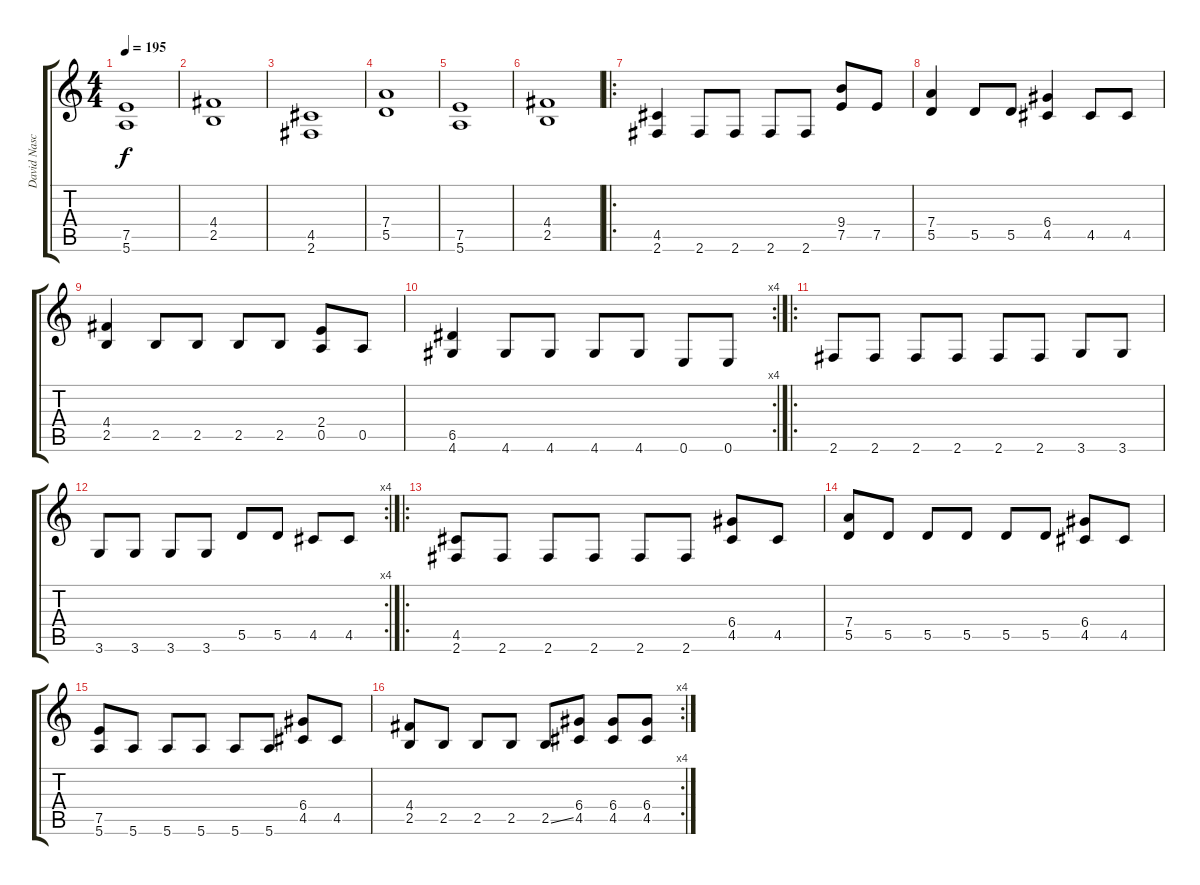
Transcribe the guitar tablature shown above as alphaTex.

\track ("David Nascimento" "David Nasc") {instrument distortionguitar}
\staff {score tabs}
\tuning (E4 B3 G3 D3 A2 E2) {hide}
\ts (4 4)
\tempo 195
\clef g2
\ks c
(7.5 5.6).1{dy f} |
(4.4 2.5).1 |
(4.5 2.6).1 |
(7.4 5.5).1 |
(7.5 5.6).1 |
(4.4 2.5).1 |
\ro
(4.5 2.6).4 2.6.8 2.6.8 2.6.8 2.6.8 (9.4 7.5).8 7.5.8 |
(7.4 5.5).4 5.5.8 5.5.8 (6.4 4.5).4 4.5.8 4.5.8 |
(4.4 2.5).4 2.5.8 2.5.8 2.5.8 2.5.8 (2.4 0.5).8 0.5.8 |
\rc 4
(6.5 4.6).4 4.6.8 4.6.8 4.6.8 4.6.8 0.6.8 0.6.8 |
\ro
2.6.8 2.6.8 2.6.8 2.6.8 2.6.8 2.6.8 3.6.8 3.6.8 |
\rc 4
3.6.8 3.6.8 3.6.8 3.6.8 5.5.8 5.5.8 4.5.8 4.5.8 |
\ro
(4.5 2.6).8 2.6.8 2.6.8 2.6.8 2.6.8 2.6.8 (6.4 4.5).8 4.5.8 |
(7.4 5.5).8 5.5.8 5.5.8 5.5.8 5.5.8 5.5.8 (6.4 4.5).8 4.5.8 |
(7.5 5.6).8 5.6.8 5.6.8 5.6.8 5.6.8 5.6.8 (6.4 4.5).8 4.5.8 |
\rc 4
(4.4 2.5).8 2.5.8 2.5.8 2.5.8 2.5{ss}.8 (6.4 4.5).8 (6.4 4.5).8 (6.4 4.5).8
